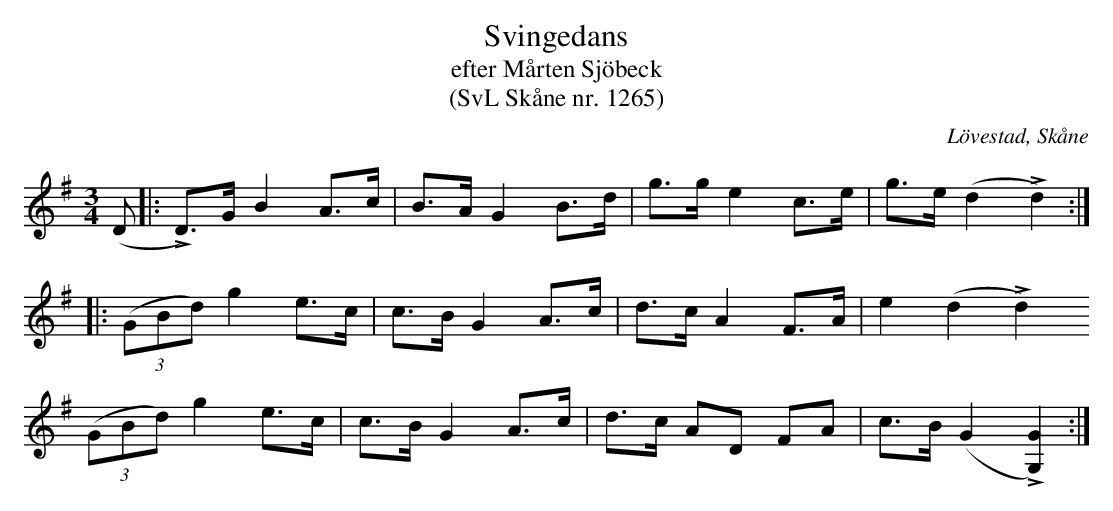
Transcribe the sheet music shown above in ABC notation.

X:1
T:Svingedans
T:efter Mårten Sjöbeck
T:(SvL Skåne nr. 1265)
O:Lövestad, Skåne
M:3/4
L:1/8
Q:1/4=108
K:G
(D |: LD)>G B2 A>c | B>A G2 B>d | g>g e2 c>e | g>e (d2 Ld2) :|
|: ((3GBd) g2 e>c | c>B G2 A>c | d>c A2 F>A | e2 (d2 Ld2)
   ((3GBd) g2 e>c | c>B G2 A>c | d>c AD FA | c>B (G2 L[G2G,2]) :|
